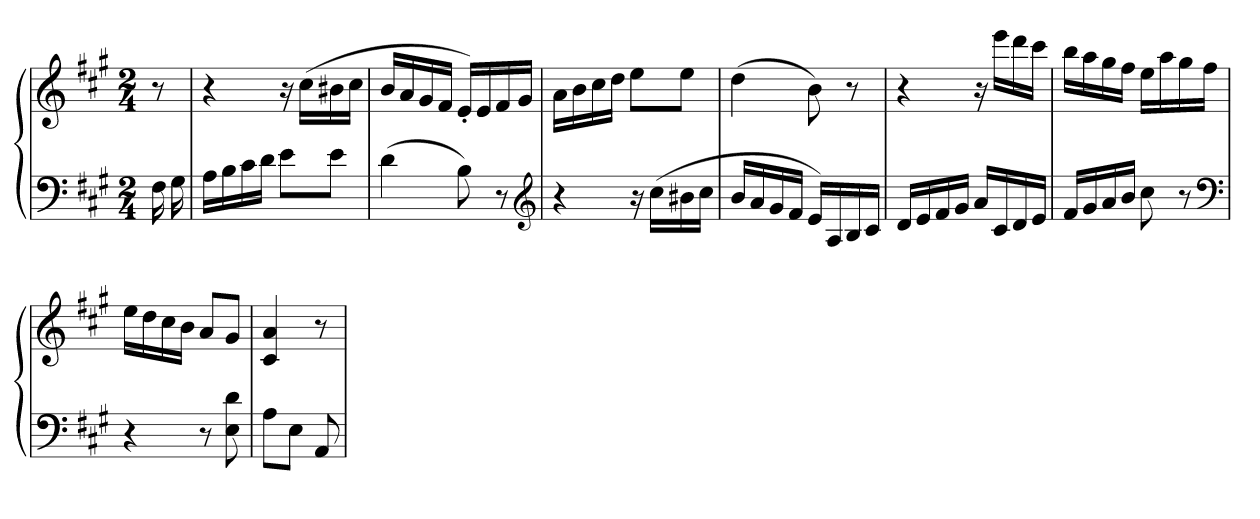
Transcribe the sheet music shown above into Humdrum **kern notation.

**kern	**kern
*part1	*part1
*staff2	*staff1
*clefF4	*clefG2
*k[f#c#g#]	*k[f#c#g#]
*A:	*A:
*M2/4	*M2/4
=	=
16F#	8r
16G#	.
=	=
16ALL	4r
16B	.
16c#	.
16dJJ	.
8eL	16r
.	(16cc#LL
8eJ	16b#X
.	16cc#JJ
=	=
(4d	16bLL
.	16a
.	16g#
.	16f#JJ
8B)	16e'LL)
.	16e
8r	16f#
.	16g#JJ
*clefG2	*
=	=
4r	16aLL
.	16b
.	16cc#
.	16ddJJ
16r	8eeL
(16cc#LL	.
16b#X	8eeJ
16cc#JJ	.
=	=
16bLL	(4dd
16a	.
16g#	.
16f#JJ	.
16eLL)	8b)
16A	.
16B	8r
16c#JJ	.
=	=
16dLL	4r
16e	.
16f#	.
16g#JJ	.
16aLL	16r
16c#	16eeeLL
16d	16ddd
16eJJ	16ccc#JJ
=	=
16f#LL	16bbLL
16g#	16aa
16a	16gg#
16bJJ	16ff#JJ
8cc#	16eeLL
.	16aa
8r	16gg#
.	16ff#JJ
*clefF4	*
=	=
4r	16eeLL
.	16dd
.	16cc#
.	16bJJ
8r	8aL
8E 8d	8g#J
=	=
8AL	4c# 4a
8EJ	.
8AA	8r
=	=
*-	*-
